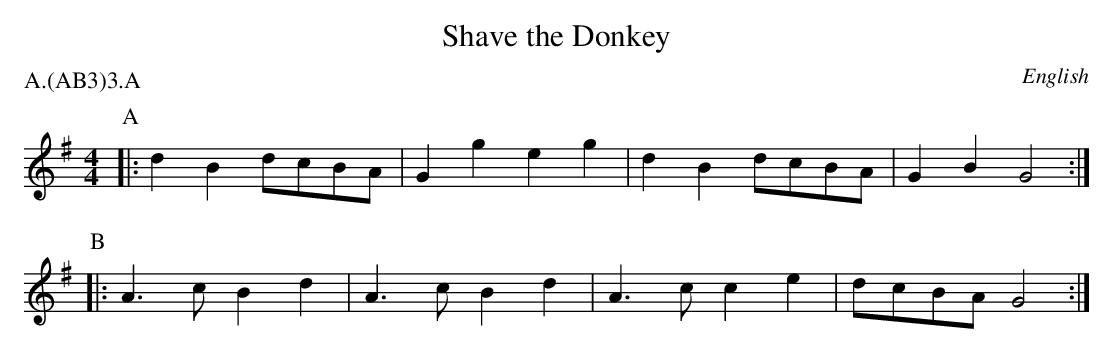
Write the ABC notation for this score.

X:1
T:Shave the Donkey
M:4/4
O:English
P:A.(AB3)3.A
K:G
P:A
|: d2 B2 dcBA | G2 g2 e2 g2 | d2 B2 dcBA | G2 B2 G4 :|
P:B
|: A3 c B2 d2 | A3 c  B2 d2 | A3 c c2 e2 | dcBA  G4 :|
